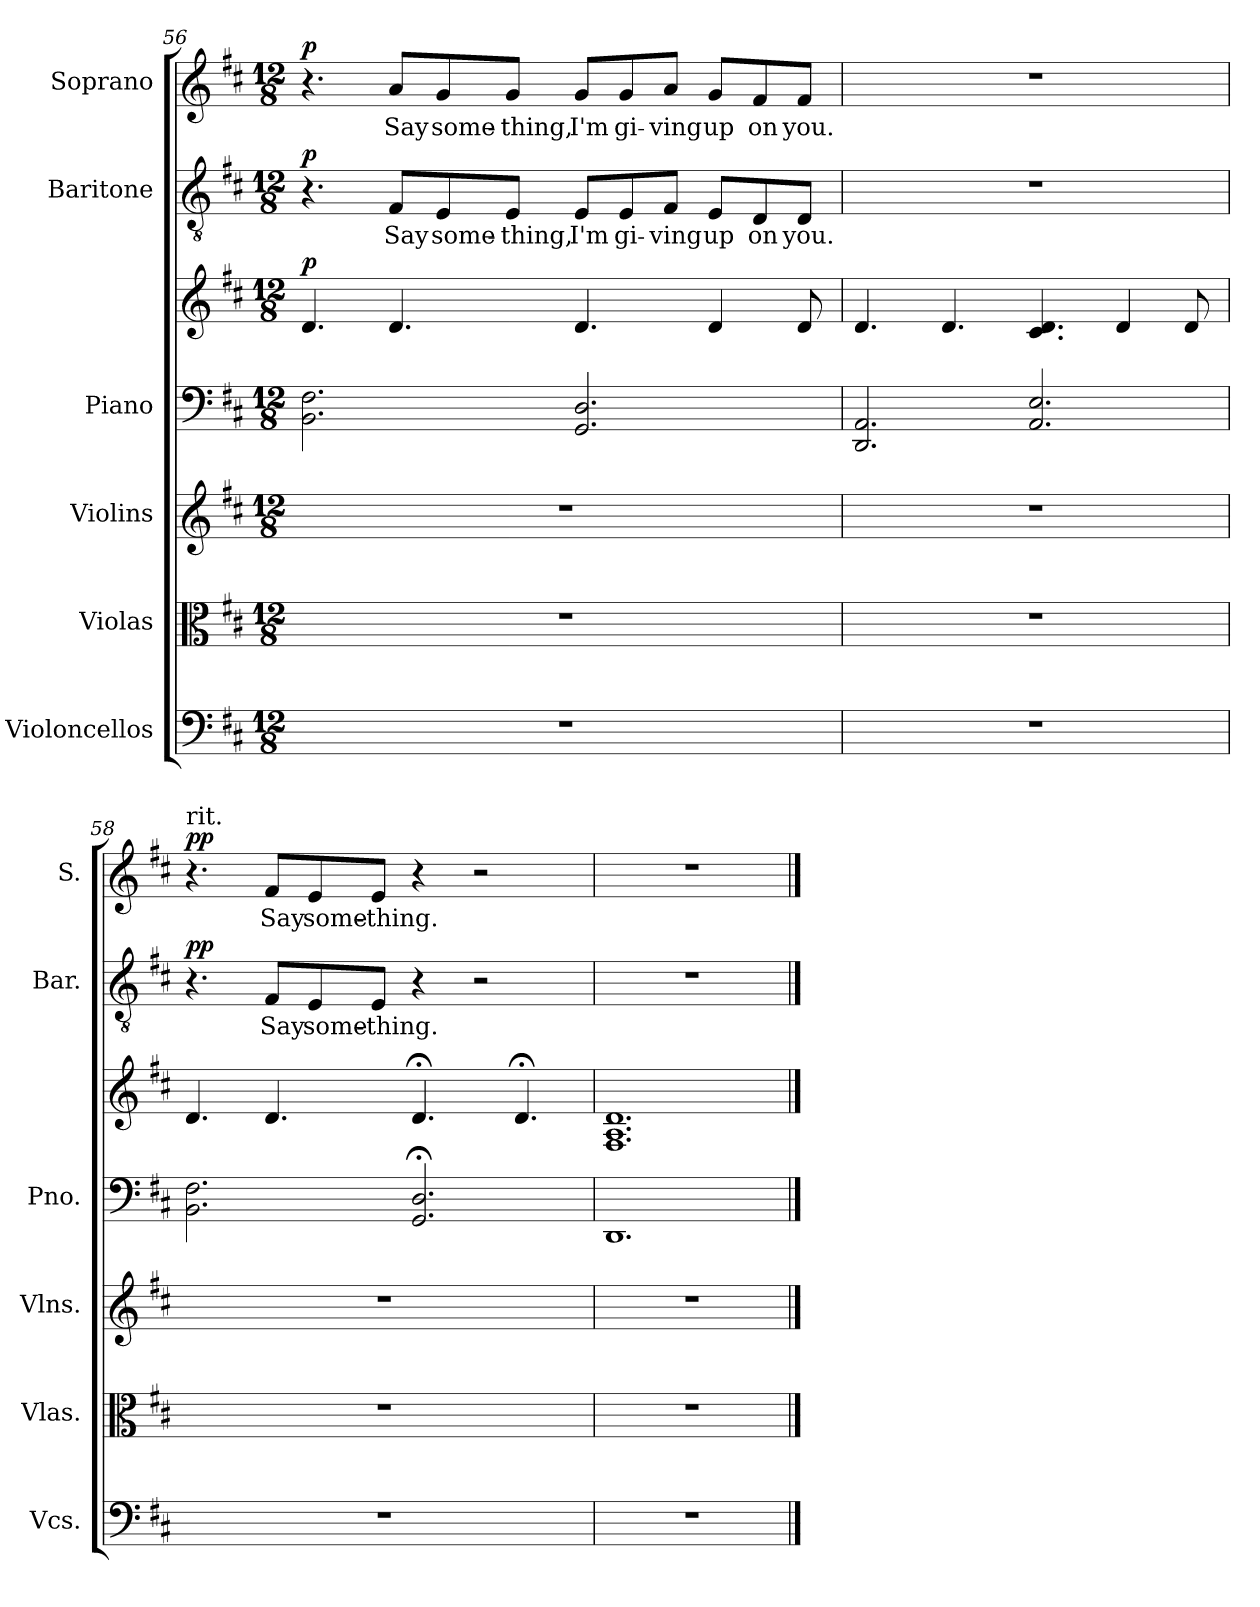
**kern	**kern	**kern	**kern	**kern	**dynam	**kern	**text	**dynam	**kern	**text	**dynam
*part6	*part5	*part4	*part3	*part3	*part3	*part2	*part2	*part2	*part1	*part1	*part1
*staff7	*staff6	*staff5	*staff4	*staff3	*staff3/4	*staff2	*staff2	*staff2	*staff1	*staff1	*staff1
*I"Violoncellos	*I"Violas	*I"Violins	*I"Piano	*	*	*I"Baritone	*	*	*I"Soprano	*	*
*I'Vcs.	*I'Vlas.	*I'Vlns.	*I'Pno.	*	*	*I'Bar.	*	*	*I'S.	*	*
!!LO:PB:g=z
*clefF4	*clefC3	*clefG2	*clefF4	*clefG2	*	*clefGv2	*	*	*clefG2	*	*
*k[f#c#]	*k[f#c#]	*k[f#c#]	*k[f#c#]	*k[f#c#]	*	*k[f#c#]	*	*	*k[f#c#]	*	*
*M12/8	*M12/8	*M12/8	*M12/8	*M12/8	*	*M12/8	*	*	*M12/8	*	*
=56	=56	=56	=56	=56	=56	=56	=56	=56	=56	=56	=56
!	!	!	!	!	!LO:DY:a	!	!	!LO:DY:a	!	!	!LO:DY:a
1.r	1.r	1.r	2.BB\ 2.F#\	4.d/	p	4.r	.	p	4.r	.	p
!	!	!	!	!	!	!	!LO:LY:b	!	!	!LO:LY:b	!
.	.	.	.	4.d/	.	8F#/L	Say	.	8a/L	Say	.
!	!	!	!	!	!	!	!LO:LY:b	!	!	!LO:LY:b	!
.	.	.	.	.	.	8E/	some-	.	8g/	some-	.
!	!	!	!	!	!	!	!LO:LY:b	!	!	!LO:LY:b	!
.	.	.	.	.	.	8E/J	-thing,	.	8g/J	-thing,	.
!	!	!	!	!	!	!	!LO:LY:b	!	!	!LO:LY:b	!
.	.	.	2.GG/ 2.D/	4.d/	.	8E/L	I'm	.	8g/L	I'm	.
!	!	!	!	!	!	!	!LO:LY:b	!	!	!LO:LY:b	!
.	.	.	.	.	.	8E/	gi-	.	8g/	gi-	.
!	!	!	!	!	!	!	!LO:LY:b	!	!	!LO:LY:b	!
.	.	.	.	.	.	8F#/J	-ving	.	8a/J	-ving	.
!	!	!	!	!	!	!	!LO:LY:b	!	!	!LO:LY:b	!
.	.	.	.	4d/	.	8E/L	up	.	8g/L	up	.
!	!	!	!	!	!	!	!LO:LY:b	!	!	!LO:LY:b	!
.	.	.	.	.	.	8D/	on	.	8f#/	on	.
!	!	!	!	!	!	!	!LO:LY:b	!	!	!LO:LY:b	!
.	.	.	.	8d/	.	8D/J	you.	.	8f#/J	you.	.
=57	=57	=57	=57	=57	=57	=57	=57	=57	=57	=57	=57
1.r	1.r	1.r	2.DD/ 2.AA/	4.d/	.	1.r	.	.	1.r	.	.
.	.	.	.	4.d/	.	.	.	.	.	.	.
.	.	.	2.AA/ 2.E/	4.c#/ 4.d/	.	.	.	.	.	.	.
.	.	.	.	4d/	.	.	.	.	.	.	.
.	.	.	.	8d/	.	.	.	.	.	.	.
=58	=58	=58	=58	=58	=58	=58	=58	=58	=58	=58	=58
*	*	*	*	*	*	*	*	*	*MM70	*	*
!	!	!	!	!	!	!	!	!	!LO:TX:a:t=rit.	!	!
!	!	!	!	!	!	!	!	!LO:DY:a	!	!	!LO:DY:a
1.r	1.r	1.r	2.BB\ 2.F#\	4.d/	.	4.r	.	pp	4.r	.	pp
*	*	*	*	*	*	*	*	*	*MM66	*	*
!	!	!	!	!	!	!	!LO:LY:b	!	!	!LO:LY:b	!
.	.	.	.	4.d/	.	8F#/L	Say	.	8f#/L	Say	.
!	!	!	!	!	!	!	!LO:LY:b	!	!	!LO:LY:b	!
.	.	.	.	.	.	8E/	some-	.	8e/	some-	.
!	!	!	!	!	!	!	!LO:LY:b	!	!	!LO:LY:b	!
.	.	.	.	.	.	8E/J	-thing.	.	8e/J	-thing.	.
*	*	*	*	*	*	*	*	*	*MM60	*	*
.	.	.	2.GG/;< 2.D/;<	4.d;</	.	4r	.	.	4r	.	.
.	.	.	.	.	.	2r	.	.	2r	.	.
.	.	.	.	4.d;</	.	.	.	.	.	.	.
=59	=59	=59	=59	=59	=59	=59	=59	=59	=59	=59	=59
1.r	1.r	1.r	1.DD	1.F# 1.A 1.d	.	1.r	.	.	1.r	.	.
==	==	==	==	==	==	==	==	==	==	==	==
*-	*-	*-	*-	*-	*-	*-	*-	*-	*-	*-	*-
